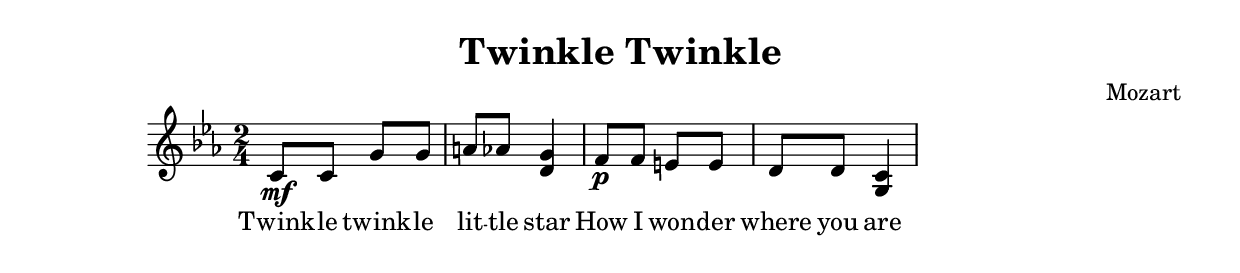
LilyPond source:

\header {
  title = "Twinkle Twinkle"
  composer = "Mozart"
}

\relative c' {
\time 2/4
\key c \minor
  c8\mf c g' g
  a aes <g d>4
  f8\p f e e
  d d <c g>4
}

\addlyrics {
  Twink -- le twink -- le lit -- tle star
  How I won -- der where you are
}
